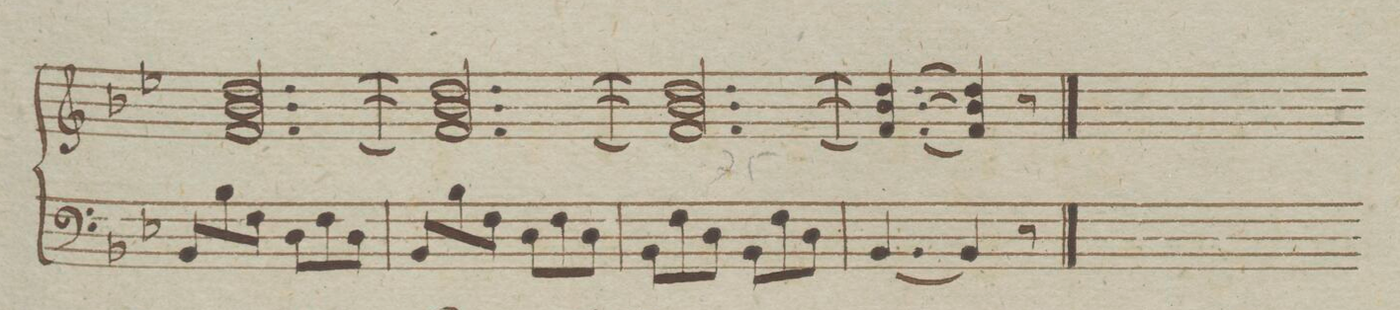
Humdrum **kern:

**kern
*I"Organo.
*clefF4
*k[b-e-]
*met(c)
*M6/8
8BB-/L
8B-\
8F\J
8D\L
8F\
8D\J
=74
8BB-/L
8B-\
8F\J
8D\L
8F\
8D\J
=75
8BB-\L
8F\
8D\J
8BB-\L
8F\
8D\J
=76
[4.BB-/
4BB-/]
8r
=77||
*k[f#]
*G:
*M2/4
*-
